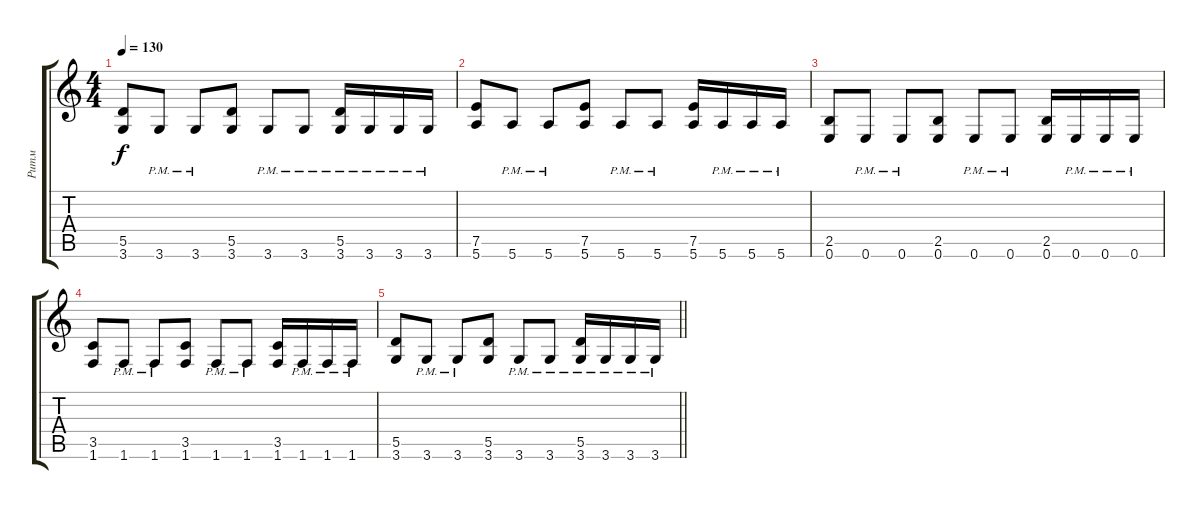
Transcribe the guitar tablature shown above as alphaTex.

\track ("Ритм" "Ритм") {instrument distortionguitar}
\staff {score tabs}
\tuning (E4 B3 G3 D3 A2 E2) {hide}
\ts (4 4)
\tempo 130
\clef g2
\ks c
(5.5 3.6).8{dy f} 3.6{pm}.8 3.6{pm}.8 (5.5 3.6).8 3.6{pm}.8 3.6{pm}.8 (5.5{pm} 3.6{pm}).16 3.6{pm}.16 3.6{pm}.16 3.6{pm}.16 |
(7.5 5.6).8 5.6{pm}.8 5.6{pm}.8 (7.5 5.6).8 5.6{pm}.8 5.6{pm}.8 (7.5 5.6).16 5.6{pm}.16 5.6{pm}.16 5.6{pm}.16 |
(2.5 0.6).8 0.6{pm}.8 0.6{pm}.8 (2.5 0.6).8 0.6{pm}.8 0.6{pm}.8 (2.5 0.6).16 0.6{pm}.16 0.6{pm}.16 0.6{pm}.16 |
(3.5 1.6).8 1.6{pm}.8 1.6{pm}.8 (3.5 1.6).8 1.6{pm}.8 1.6{pm}.8 (3.5 1.6).16 1.6{pm}.16 1.6{pm}.16 1.6{pm}.16 |
\barLineRight lightlight
(5.5 3.6).8 3.6{pm}.8 3.6{pm}.8 (5.5 3.6).8 3.6{pm}.8 3.6{pm}.8 (5.5{pm} 3.6{pm}).16 3.6{pm}.16 3.6{pm}.16 3.6{pm}.16
